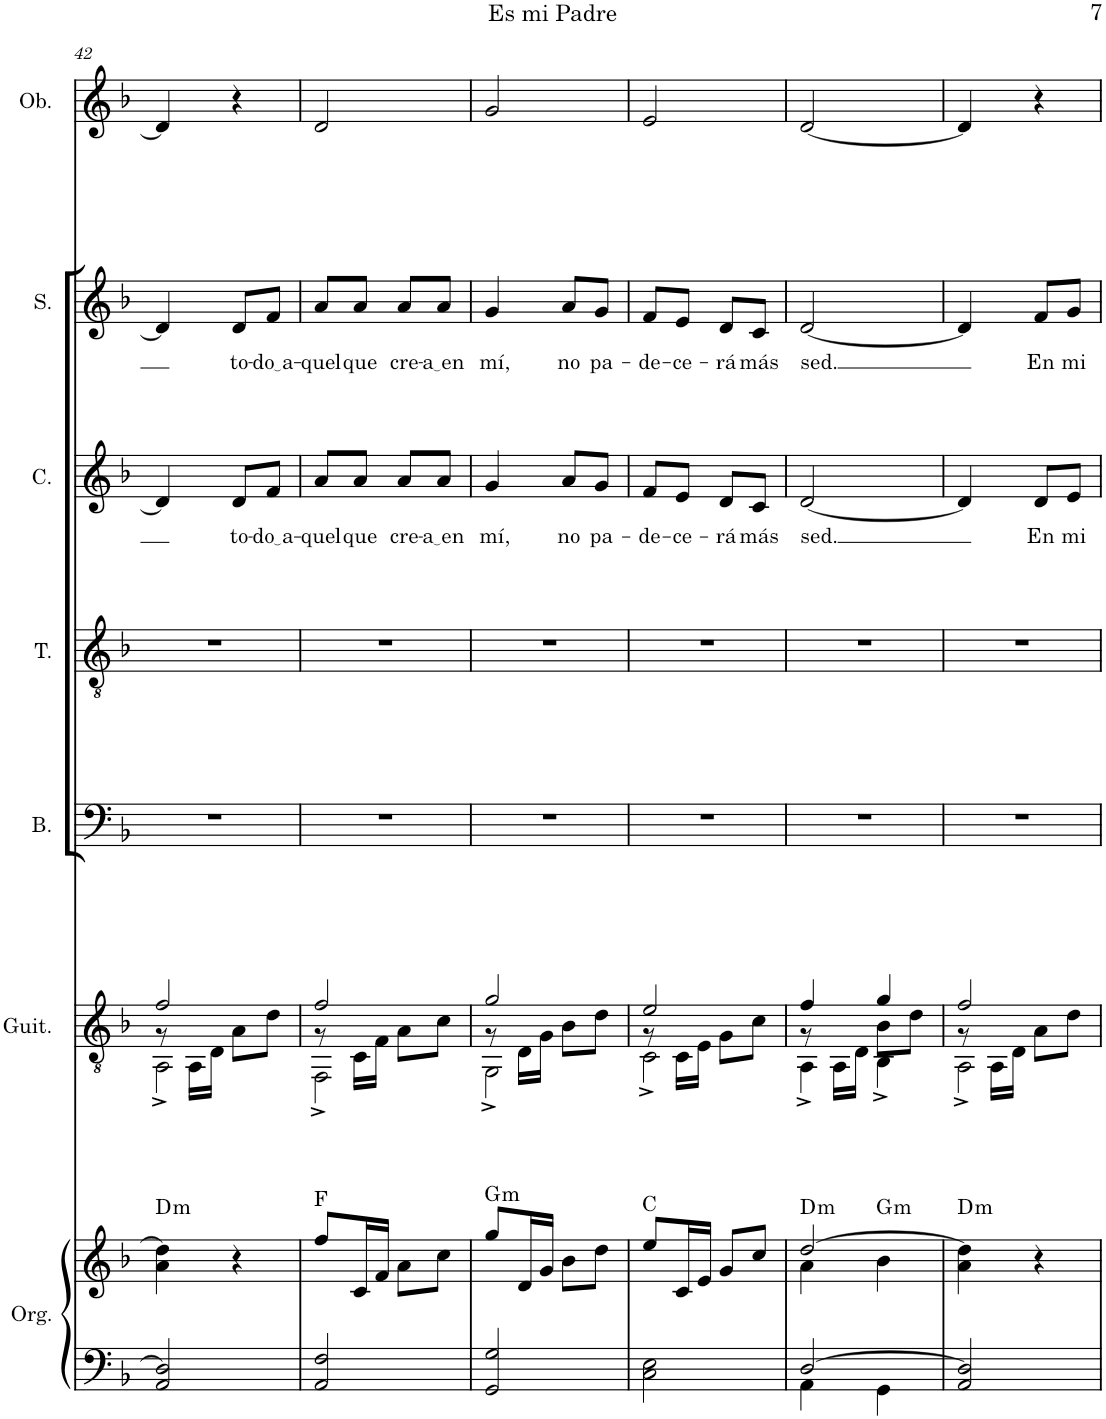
**kern	**kern	**harte	**kern	**harte	**kern	**kern	**kern	**text	**kern	**text	**kern
*part7	*part7	*part7	*part6	*part6	*part5	*part4	*part3	*part3	*part2	*part2	*part1
*staff8	*staff7	*	*staff6	*	*staff5	*staff4	*staff3	*staff3	*staff2	*staff2	*staff1
*I"Órgano	*	*	*I"Guitarra	*	*I"Bajo	*I"Tenor	*I"Contralto	*	*I"Soprano	*	*I"Oboe
*	*	*	*I'Guit.	*	*I'B.	*I'T.	*I'C.	*	*I'S.	*	*I'Ob.
!!LO:PB:g=z
*clefF4	*clefG2	*	*clefGv2	*	*clefF4	*clefGv2	*clefG2	*	*clefG2	*	*clefG2
*k[b-]	*k[b-]	*	*k[b-]	*	*k[b-]	*k[b-]	*k[b-]	*	*k[b-]	*	*k[b-]
*M2/4	*M2/4	*	*M2/4	*	*M2/4	*M2/4	*M2/4	*	*M2/4	*	*M2/4
=42	=42	=42	=42	=42	=42	=42	=42	=42	=42	=42	=42
*	*	*	*^	*	*	*	*	*	*	*	*
*	*	*	*	*^	*	*	*	*	*	*	*	*
!	!	!LO:H:kt=m	!	!	!	!LO:H:kt=m	!	!	!	!	!	!	!
2AA/ 2D/]	4a\ 4dd\]	D:min	2f/	8r	2AA^\	D:min	2r	2r	4d/]	.	4d/]	.	4d/]
.	.	.	.	16AA\LL	.	.	.	.	.	.	.	.	.
.	.	.	.	16D\JJ	.	.	.	.	.	.	.	.	.
!	!	!	!	!	!	!	!	!	!	!LO:LY:b	!	!LO:LY:b	!
.	4r	.	.	8A\L	.	.	.	.	8d/L	to-	8d/L	to-	4r
!	!	!	!	!	!	!	!	!	!	!LO:LY:b	!	!LO:LY:b	!
.	.	.	.	8d\J	.	.	.	.	8f/J	do a	8f/J	do a	.
=43	=43	=43	=43	=43	=43	=43	=43	=43	=43	=43	=43	=43	=43
!	!	!	!	!	!	!	!	!	!	!LO:LY:b	!	!LO:LY:b	!
2AA/ 2F/	8ff/L	F:maj	2f/	8r	2FF^\	F:maj	2r	2r	8a/L	-quel	8a/L	-quel	2d/
!	!	!	!	!	!	!	!	!	!	!LO:LY:b	!	!LO:LY:b	!
.	16c/L	.	.	16C\LL	.	.	.	.	8a/J	que	8a/J	que	.
.	16f/JJ	.	.	16F\JJ	.	.	.	.	.	.	.	.	.
!	!	!	!	!	!	!	!	!	!	!LO:LY:b	!	!LO:LY:b	!
.	8a\L	.	.	8A\L	.	.	.	.	8a/L	cre-	8a/L	cre-	.
!	!	!	!	!	!	!	!	!	!	!LO:LY:b	!	!LO:LY:b	!
.	8cc\J	.	.	8c\J	.	.	.	.	8a/J	a en	8a/J	a en	.
=44	=44	=44	=44	=44	=44	=44	=44	=44	=44	=44	=44	=44	=44
!	!	!LO:H:kt=m	!	!	!	!LO:H:kt=m	!	!	!	!LO:LY:b	!	!LO:LY:b	!
2GG/ 2G/	8gg/L	G:min	2g/	8r	2GG^\	G:min	2r	2r	4g/	mí,	4g/	mí,	2g/
.	16d/L	.	.	16D\LL	.	.	.	.	.	.	.	.	.
.	16g/JJ	.	.	16G\JJ	.	.	.	.	.	.	.	.	.
!	!	!	!	!	!	!	!	!	!	!LO:LY:b	!	!LO:LY:b	!
.	8b-\L	.	.	8B-\L	.	.	.	.	8a/L	no	8a/L	no	.
!	!	!	!	!	!	!	!	!	!	!LO:LY:b	!	!LO:LY:b	!
.	8dd\J	.	.	8d\J	.	.	.	.	8g/J	pa-	8g/J	pa-	.
=45	=45	=45	=45	=45	=45	=45	=45	=45	=45	=45	=45	=45	=45
!	!	!	!	!	!	!	!	!	!	!LO:LY:b	!	!LO:LY:b	!
2C\ 2E\	8ee/L	C:maj	2e/	8r	2C^\	C:maj	2r	2r	8f/L	-de-	8f/L	-de-	2e/
!	!	!	!	!	!	!	!	!	!	!LO:LY:b	!	!LO:LY:b	!
.	16c/L	.	.	16C\LL	.	.	.	.	8e/J	-ce-	8e/J	-ce-	.
.	16e/JJ	.	.	16E\JJ	.	.	.	.	.	.	.	.	.
!	!	!	!	!	!	!	!	!	!	!LO:LY:b	!	!LO:LY:b	!
.	8g/L	.	.	8G\L	.	.	.	.	8d/L	-rá	8d/L	-rá	.
!	!	!	!	!	!	!	!	!	!	!LO:LY:b	!	!LO:LY:b	!
.	8cc/J	.	.	8c\J	.	.	.	.	8c/J	más	8c/J	más	.
=46	=46	=46	=46	=46	=46	=46	=46	=46	=46	=46	=46	=46	=46
*^	*^	*	*	*	*	*	*	*	*	*	*	*	*
!	!	!	!	!LO:H:kt=m	!	!	!	!LO:H:kt=m	!	!	!	!LO:LY:b	!	!LO:LY:b	!
[2D/	4AA\	[2dd/	4a\	D:min	4f/	8r	4AA^\	D:min	2r	2r	[2d/	sed.	[2d/	sed.	[2d/
.	.	.	.	.	.	16AA\LL	.	.	.	.	.	.	.	.	.
.	.	.	.	.	.	16D\JJ	.	.	.	.	.	.	.	.	.
!	!	!	!	!LO:H:kt=m	!	!	!	!LO:H:kt=m	!	!	!	!	!	!	!
.	4GG\	.	4b-\	G:min	4g/	8B-\L	4BB-^\	G:min	.	.	.	.	.	.	.
.	.	.	.	.	.	8d\J	.	.	.	.	.	.	.	.	.
*v	*v	*	*	*	*	*	*	*	*	*	*	*	*	*	*
*	*v	*v	*	*	*	*	*	*	*	*	*	*	*	*
=47	=47	=47	=47	=47	=47	=47	=47	=47	=47	=47	=47	=47	=47
!	!	!LO:H:kt=m	!	!	!	!LO:H:kt=m	!	!	!	!	!	!	!
2AA/ 2D/]	4a\ 4dd\]	D:min	2f/	8r	2AA^\	D:min	2r	2r	4d/]	.	4d/]	.	4d/]
.	.	.	.	16AA\LL	.	.	.	.	.	.	.	.	.
.	.	.	.	16D\JJ	.	.	.	.	.	.	.	.	.
!	!	!	!	!	!	!	!	!	!	!LO:LY:b	!	!LO:LY:b	!
.	4r	.	.	8A\L	.	.	.	.	8d/L	En	8f/L	En	4r
!	!	!	!	!	!	!	!	!	!	!LO:LY:b	!	!LO:LY:b	!
.	.	.	.	8d\J	.	.	.	.	8e/J	mi	8g/J	mi	.
*	*	*	*v	*v	*v	*	*	*	*	*	*	*	*
=	=	=	=	=	=	=	=	=	=	=	=
*-	*-	*-	*-	*-	*-	*-	*-	*-	*-	*-	*-
